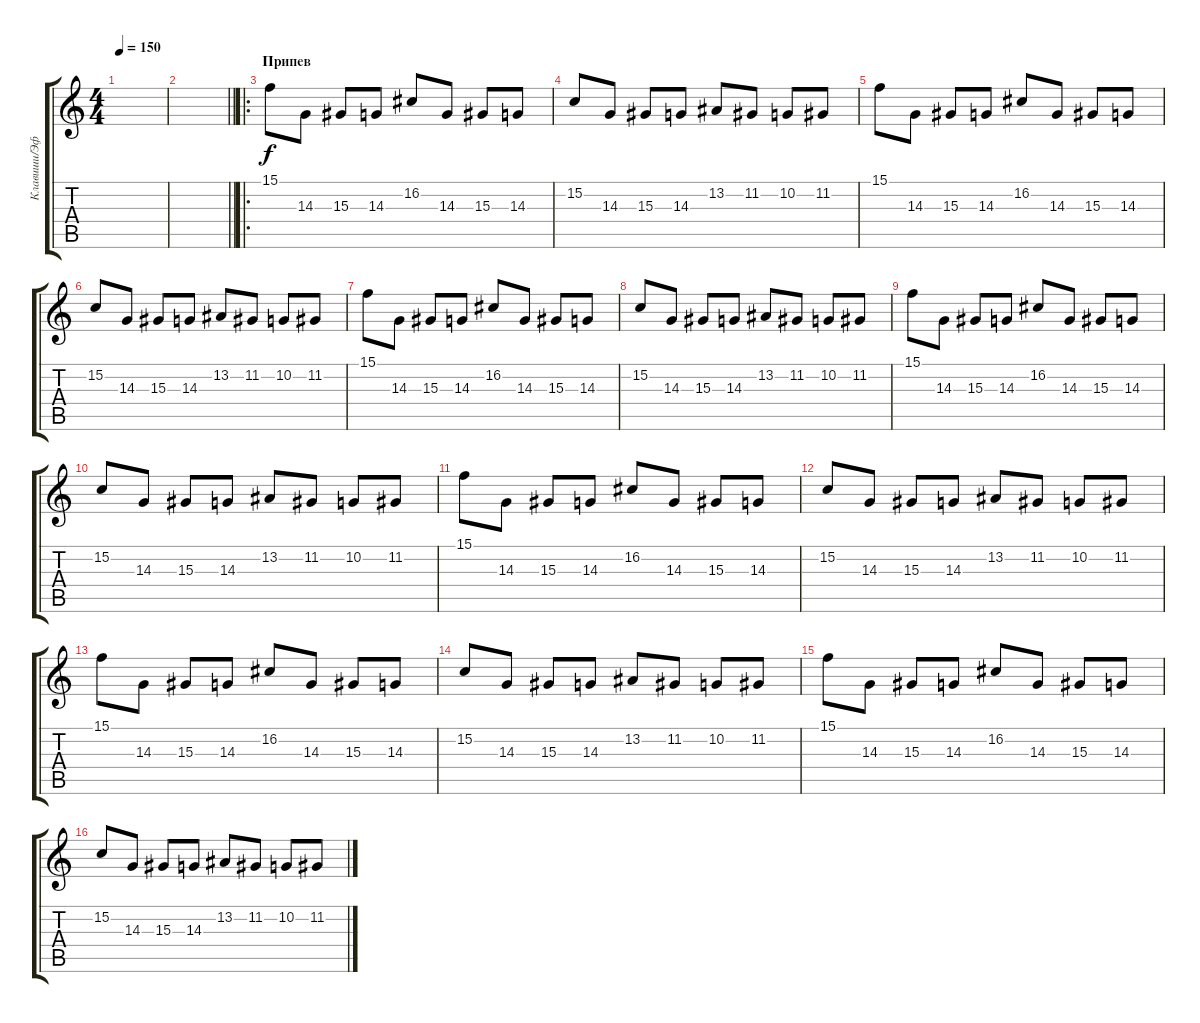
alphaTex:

\track ("Клавиши/Эффекты" "Клавиши/Эф") {instrument synthstrings1}
\staff {score tabs}
\tuning (D4 A3 F3 C3 G2 C2) {hide}
\ts (4 4)
\tempo 150
\clef g2
\ks c
|
\barLineRight lightlight
|
\ro
\section ("" "Припев")
15.1.8{volume 9} 14.3.8 15.3.8 14.3.8 16.2.8 14.3.8 15.3.8 14.3.8 |
15.2.8 14.3.8 15.3.8 14.3.8 13.2.8 11.2.8 10.2.8 11.2.8 |
15.1.8 14.3.8 15.3.8 14.3.8 16.2.8 14.3.8 15.3.8 14.3.8 |
15.2.8 14.3.8 15.3.8 14.3.8 13.2.8 11.2.8 10.2.8 11.2.8 |
15.1.8 14.3.8 15.3.8 14.3.8 16.2.8 14.3.8 15.3.8 14.3.8 |
15.2.8 14.3.8 15.3.8 14.3.8 13.2.8 11.2.8 10.2.8 11.2.8 |
15.1.8 14.3.8 15.3.8 14.3.8 16.2.8 14.3.8 15.3.8 14.3.8 |
15.2.8 14.3.8 15.3.8 14.3.8 13.2.8 11.2.8 10.2.8 11.2.8 |
15.1.8 14.3.8 15.3.8 14.3.8 16.2.8 14.3.8 15.3.8 14.3.8 |
15.2.8 14.3.8 15.3.8 14.3.8 13.2.8 11.2.8 10.2.8 11.2.8 |
15.1.8 14.3.8 15.3.8 14.3.8 16.2.8 14.3.8 15.3.8 14.3.8 |
15.2.8 14.3.8 15.3.8 14.3.8 13.2.8 11.2.8 10.2.8 11.2.8 |
15.1.8 14.3.8 15.3.8 14.3.8 16.2.8 14.3.8 15.3.8 14.3.8 |
15.2.8 14.3.8 15.3.8 14.3.8 13.2.8 11.2.8 10.2.8 11.2.8
